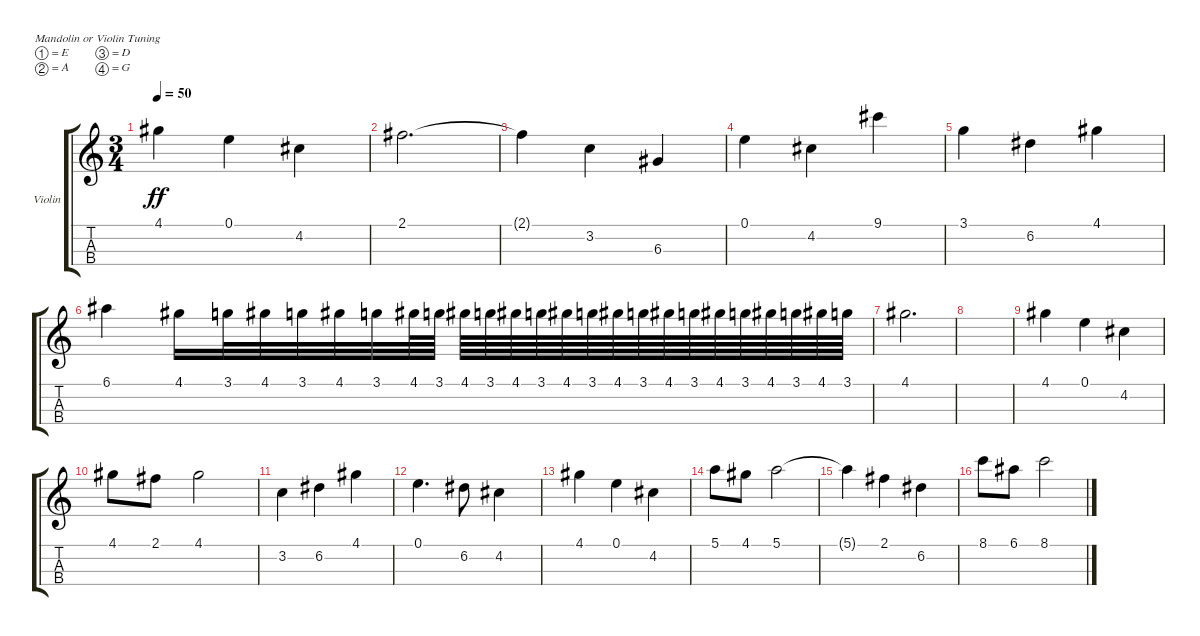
\defaultSystemsLayout 4
\bracketExtendMode groupsimilarinstruments
\firstSystemTrackNameOrientation horizontal
\otherSystemsTrackNameOrientation horizontal
\track ("Violin" "Violin") {mute instrument violin}
\staff {score tabs}
\tuning (E5 A4 D4 G3)
\ts (3 4)
\tempo 50
\clef g2
\ks c
4.1{t}.4{dy ff} 0.1.4 4.2.4 |
2.1.2{d} |
2.1{t}.4 3.2.4 6.3.4 |
0.1.4 4.2.4 9.1.4 |
3.1.4 6.2.4 4.1.4 |
6.1.4 4.1.16 3.1.32 4.1.32 3.1.32 4.1.32 3.1.32 4.1.64 3.1.64 4.1.64 3.1.64 4.1.64 3.1.64 4.1.64 3.1.64 4.1.64 3.1.64 4.1.64 3.1.64 4.1.64 3.1.64 4.1.64 3.1.64 4.1.64 3.1.64 |
4.1.2{d} |
|
4.1.4 0.1.4 4.2.4 |
4.1.8 2.1.8 4.1.2 |
3.2.4 6.2.4 4.1.4 |
0.1.4{d} 6.2.8 4.2.4 |
4.1.4 0.1.4 4.2.4 |
5.1.8 4.1.8 5.1.2 |
5.1{t}.4 2.1.4 6.2.4 |
8.1.8 6.1.8 8.1.2
